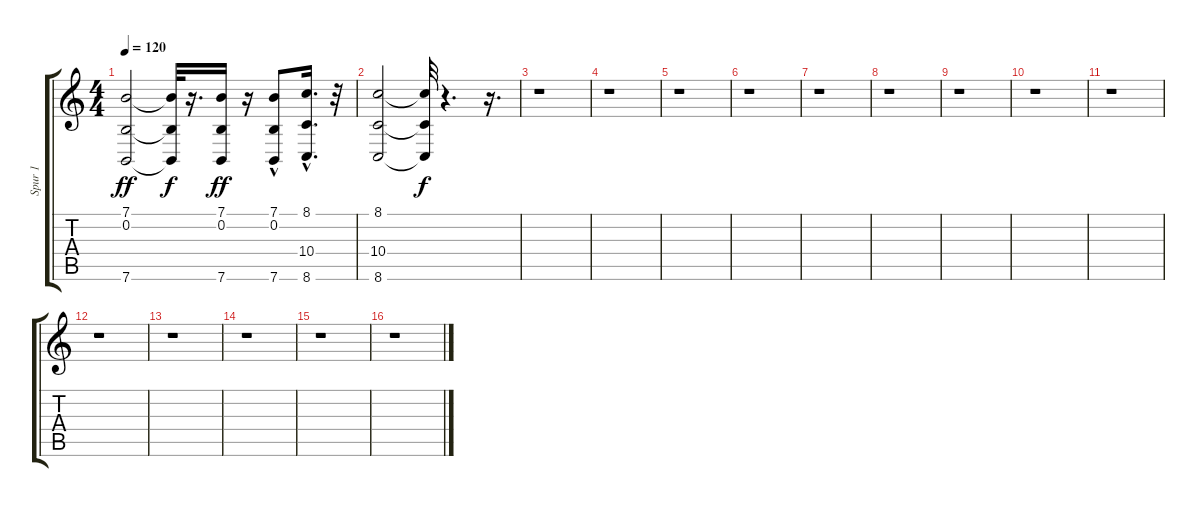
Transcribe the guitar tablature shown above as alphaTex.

\track ("Spur 1" "Spur 1") {instrument electricgrandpiano}
\staff {score tabs}
\tuning (E4 B3 G3 D3 A2 E2) {hide}
\ts (4 4)
\tempo 120
\clef g2
\ks c
(7.1 0.2 7.6).2{dy ff} (7.1{t} 0.2{t} 7.6{t}).32{dy f} r.16{d} (7.1 0.2 7.6).16{dy ff} r.16 (7.1{hac} 0.2 7.6).8 (8.1{hac} 10.4{hac} 8.6{hac}).16{d} r.32 |
(8.1 10.4 8.6).2 (8.1{t} 10.4{t} 8.6{t}).32{dy f} r.4{d} r.16{d} |
r.1 |
r.1 |
r.1 |
r.1 |
r.1 |
r.1 |
r.1 |
r.1 |
r.1 |
r.1 |
r.1 |
r.1 |
r.1 |
r.1
